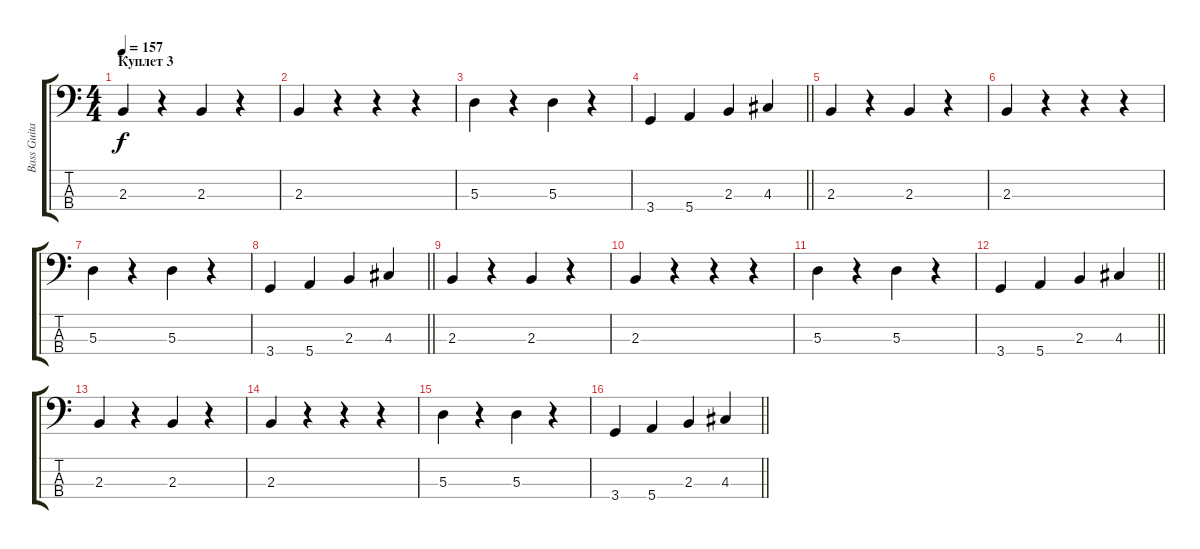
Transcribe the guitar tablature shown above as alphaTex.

\track ("Bass Guitar" "Bass Guita") {instrument electricbassfinger}
\staff {score tabs}
\tuning (G2 D2 A1 E1) {hide}
\ts (4 4)
\section ("" "Куплет 3")
\tempo 157
\clef f4
\ks c
2.3.4{dy f} r.4 2.3.4 r.4 |
2.3.4 r.4 r.4 r.4 |
5.3.4 r.4 5.3.4 r.4 |
\barLineRight lightlight
3.4.4 5.4.4 2.3.4 4.3.4 |
2.3.4 r.4 2.3.4 r.4 |
2.3.4 r.4 r.4 r.4 |
5.3.4 r.4 5.3.4 r.4 |
\barLineRight lightlight
3.4.4 5.4.4 2.3.4 4.3.4 |
2.3.4 r.4 2.3.4 r.4 |
2.3.4 r.4 r.4 r.4 |
5.3.4 r.4 5.3.4 r.4 |
\barLineRight lightlight
3.4.4 5.4.4 2.3.4 4.3.4 |
2.3.4 r.4 2.3.4 r.4 |
2.3.4 r.4 r.4 r.4 |
5.3.4 r.4 5.3.4 r.4 |
\barLineRight lightlight
3.4.4 5.4.4 2.3.4 4.3.4
